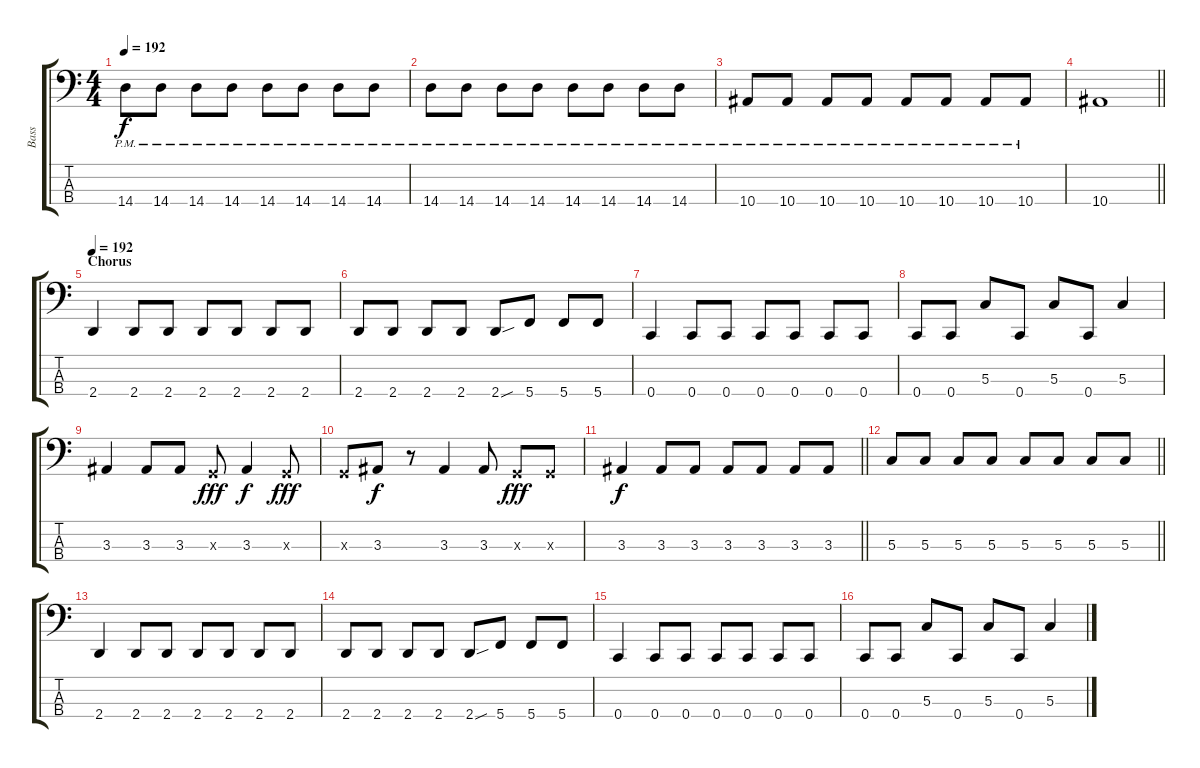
\track ("Bass" "Bass") {instrument electricbasspick}
\staff {score tabs}
\tuning (F2 C2 G1 C1) {hide}
\ts (4 4)
\tempo 192
\clef f4
\ks c
14.4{pm}.8{dy f} 14.4{pm}.8 14.4{pm}.8 14.4{pm}.8 14.4{pm}.8 14.4{pm}.8 14.4{pm}.8 14.4{pm}.8 |
14.4{pm}.8 14.4{pm}.8 14.4{pm}.8 14.4{pm}.8 14.4{pm}.8 14.4{pm}.8 14.4{pm}.8 14.4{pm}.8 |
10.4{pm}.8 10.4{pm}.8 10.4{pm}.8 10.4{pm}.8 10.4{pm}.8 10.4{pm}.8 10.4{pm}.8 10.4{pm}.8 |
\barLineRight lightlight
10.4.1 |
\section ("" "Chorus")
\tempo 192
2.4.4 2.4.8 2.4.8 2.4.8 2.4.8 2.4.8 2.4.8 |
2.4.8 2.4.8 2.4.8 2.4.8 2.4{sou}.8 5.4.8 5.4.8 5.4.8 |
0.4.4 0.4.8 0.4.8 0.4.8 0.4.8 0.4.8 0.4.8 |
0.4.8 0.4.8 5.3.8 0.4.8 5.3.8 0.4.8 5.3.4 |
3.3.4 3.3.8 3.3.8 0.3{x}.8{dy fff} 3.3.4{dy f} 0.3{x}.8{dy fff} |
0.3{x}.8 3.3.8{dy f} r.8 3.3.4 3.3.8 0.3{x}.8{dy fff} 0.3{x}.8 |
\barLineRight lightlight
3.3.4{dy f} 3.3.8 3.3.8 3.3.8 3.3.8 3.3.8 3.3.8 |
\barLineRight lightlight
5.3.8 5.3.8 5.3.8 5.3.8 5.3.8 5.3.8 5.3.8 5.3.8 |
2.4.4 2.4.8 2.4.8 2.4.8 2.4.8 2.4.8 2.4.8 |
2.4.8 2.4.8 2.4.8 2.4.8 2.4{sou}.8 5.4.8 5.4.8 5.4.8 |
0.4.4 0.4.8 0.4.8 0.4.8 0.4.8 0.4.8 0.4.8 |
0.4.8 0.4.8 5.3.8 0.4.8 5.3.8 0.4.8 5.3.4
